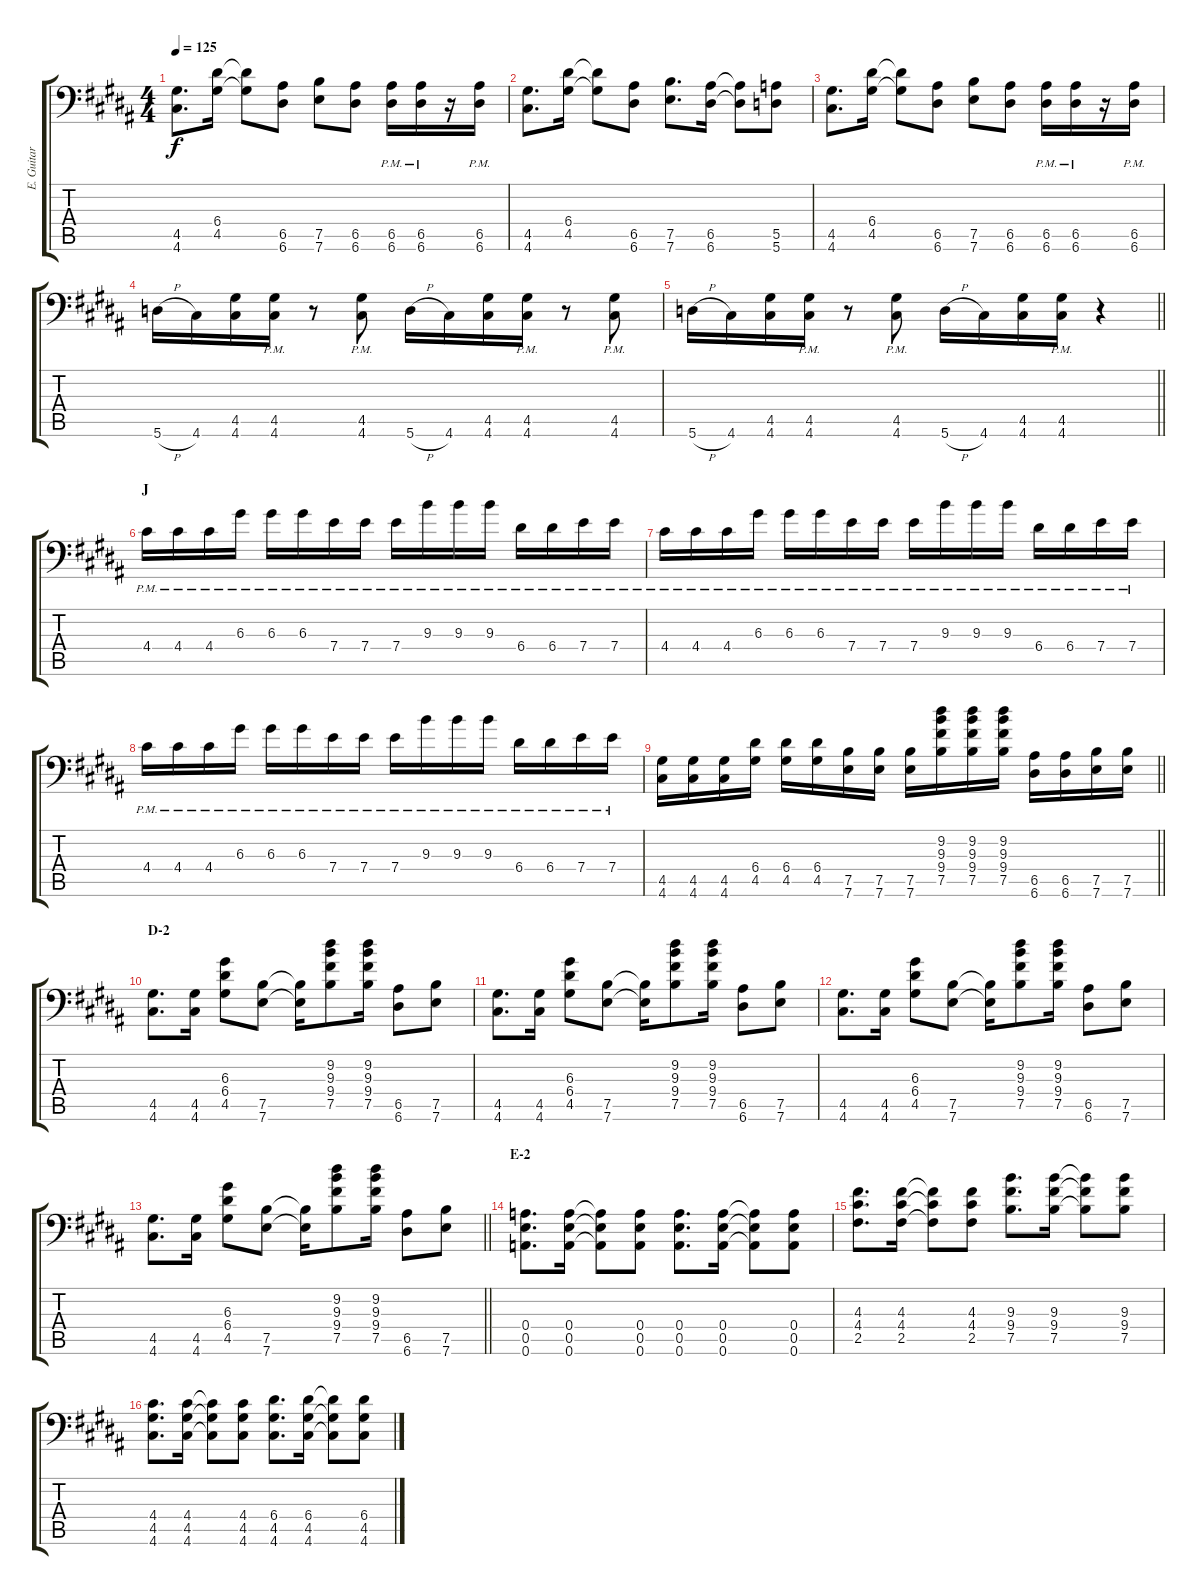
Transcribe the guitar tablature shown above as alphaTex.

\track ("E. Guitar III" "E. Guitar ") {instrument overdrivenguitar}
\staff {score tabs}
\tuning (B3 Gb3 D3 A2 E2 A1) {hide}
\ts (4 4)
\tempo 125
\clef f4
\ks b
(4.5 4.6).8{d dy f} (6.4 4.5).16 (6.4{t} 4.5{t}).8 (6.5 6.6).8 (7.5 7.6).8 (6.5 6.6).8 (6.5{pm} 6.6{pm}).16 (6.5{pm} 6.6{pm}).16 r.16 (6.5{pm} 6.6{pm}).16 |
(4.5 4.6).8{d} (6.4 4.5).16 (6.4{t} 4.5{t}).8 (6.5 6.6).8 (7.5 7.6).8{d} (6.5 6.6).16 (6.5{t} 6.6{t}).8 (5.5 5.6).8 |
(4.5 4.6).8{d} (6.4 4.5).16 (6.4{t} 4.5{t}).8 (6.5 6.6).8 (7.5 7.6).8 (6.5 6.6).8 (6.5{pm} 6.6{pm}).16 (6.5{pm} 6.6{pm}).16 r.16 (6.5{pm} 6.6{pm}).16 |
5.6{h}.16 4.6.16 (4.5 4.6).16 (4.5{pm} 4.6{pm}).16 r.8 (4.5{pm} 4.6{pm}).8 5.6{h}.16 4.6.16 (4.5 4.6).16 (4.5{pm} 4.6{pm}).16 r.8 (4.5{pm} 4.6{pm}).8 |
\barLineRight lightlight
5.6{h}.16 4.6.16 (4.5 4.6).16 (4.5{pm} 4.6{pm}).16 r.8 (4.5{pm} 4.6{pm}).8 5.6{h}.16 4.6.16 (4.5 4.6).16 (4.5{pm} 4.6{pm}).16 r.4 |
\section ("" "J")
4.4{pm}.16 4.4{pm}.16 4.4{pm}.16 6.3{pm}.16 6.3{pm}.16 6.3{pm}.16 7.4{pm}.16 7.4{pm}.16 7.4{pm}.16 9.3{pm}.16 9.3{pm}.16 9.3{pm}.16 6.4{pm}.16 6.4{pm}.16 7.4{pm}.16 7.4{pm}.16 |
4.4{pm}.16 4.4{pm}.16 4.4{pm}.16 6.3{pm}.16 6.3{pm}.16 6.3{pm}.16 7.4{pm}.16 7.4{pm}.16 7.4{pm}.16 9.3{pm}.16 9.3{pm}.16 9.3{pm}.16 6.4{pm}.16 6.4{pm}.16 7.4{pm}.16 7.4{pm}.16 |
4.4{pm}.16 4.4{pm}.16 4.4{pm}.16 6.3{pm}.16 6.3{pm}.16 6.3{pm}.16 7.4{pm}.16 7.4{pm}.16 7.4{pm}.16 9.3{pm}.16 9.3{pm}.16 9.3{pm}.16 6.4{pm}.16 6.4{pm}.16 7.4{pm}.16 7.4{pm}.16 |
\barLineRight lightlight
(4.5 4.6).16 (4.5 4.6).16 (4.5 4.6).16 (6.4 4.5).16 (6.4 4.5).16 (6.4 4.5).16 (7.5 7.6).16 (7.5 7.6).16 (7.5 7.6).16 (9.2 9.3 9.4 7.5).16 (9.2 9.3 9.4 7.5).16 (9.2 9.3 9.4 7.5).16 (6.5 6.6).16 (6.5 6.6).16 (7.5 7.6).16 (7.5 7.6).16 |
\section ("" "D-2")
(4.5 4.6).8{d} (4.5 4.6).16 (6.3 6.4 4.5).8 (7.5 7.6).8 (7.5{t} 7.6{t}).16 (9.2 9.3 9.4 7.5).8 (9.2 9.3 9.4 7.5).16 (6.5 6.6).8 (7.5 7.6).8 |
(4.5 4.6).8{d} (4.5 4.6).16 (6.3 6.4 4.5).8 (7.5 7.6).8 (7.5{t} 7.6{t}).16 (9.2 9.3 9.4 7.5).8 (9.2 9.3 9.4 7.5).16 (6.5 6.6).8 (7.5 7.6).8 |
(4.5 4.6).8{d} (4.5 4.6).16 (6.3 6.4 4.5).8 (7.5 7.6).8 (7.5{t} 7.6{t}).16 (9.2 9.3 9.4 7.5).8 (9.2 9.3 9.4 7.5).16 (6.5 6.6).8 (7.5 7.6).8 |
\barLineRight lightlight
(4.5 4.6).8{d} (4.5 4.6).16 (6.3 6.4 4.5).8 (7.5 7.6).8 (7.5{t} 7.6{t}).16 (9.2 9.3 9.4 7.5).8 (9.2 9.3 9.4 7.5).16 (6.5 6.6).8 (7.5 7.6).8 |
\section ("" "E-2")
(0.4 0.5 0.6).8{d} (0.4 0.5 0.6).16 (0.4{t} 0.5{t} 0.6{t}).8 (0.4 0.5 0.6).8 (0.4 0.5 0.6).8{d} (0.4 0.5 0.6).16 (0.4{t} 0.5{t} 0.6{t}).8 (0.4 0.5 0.6).8 |
(4.3 4.4 2.5).8{d} (4.3 4.4 2.5).16 (4.3{t} 4.4{t} 2.5{t}).8 (4.3 4.4 2.5).8 (9.3 9.4 7.5).8{d} (9.3 9.4 7.5).16 (9.3{t} 9.4{t} 7.5{t}).8 (9.3 9.4 7.5).8 |
(4.4 4.5 4.6).8{d} (4.4 4.5 4.6).16 (4.4{t} 4.5{t} 4.6{t}).8 (4.4 4.5 4.6).8 (6.4 4.5 4.6).8{d} (6.4 4.5 4.6).16 (6.4{t} 4.5{t} 4.6{t}).8 (6.4 4.5 4.6).8
